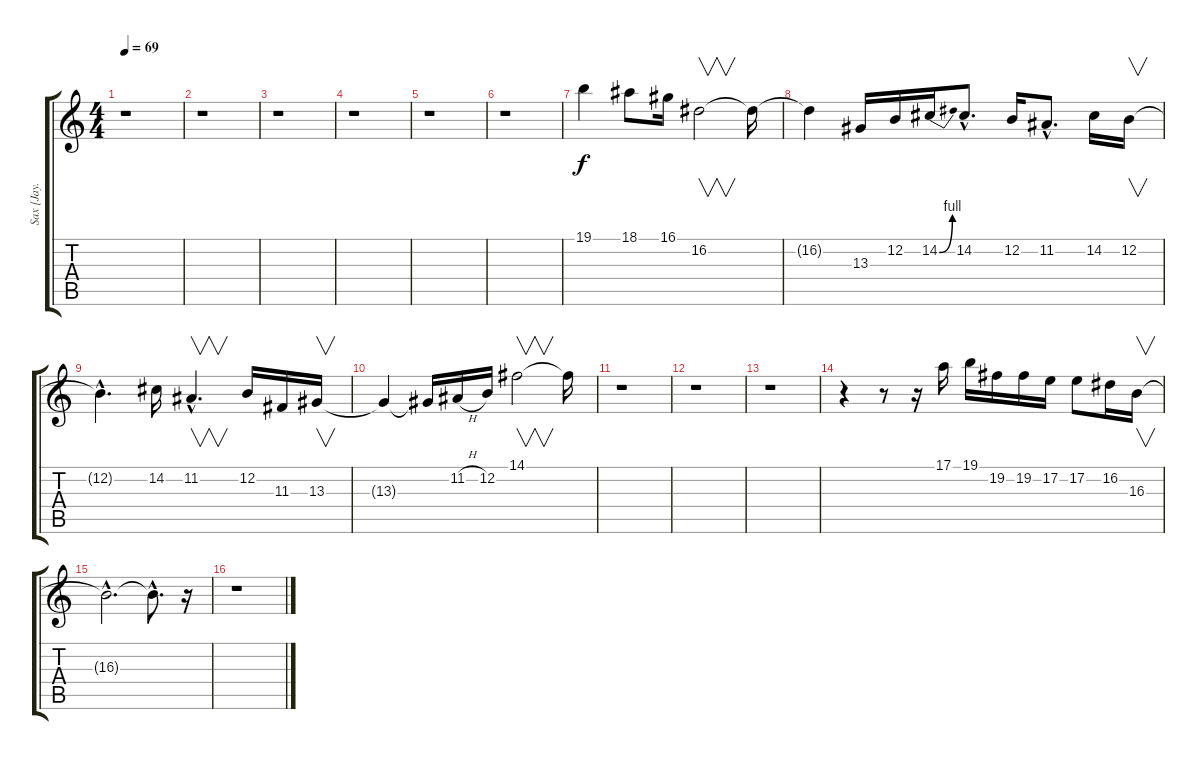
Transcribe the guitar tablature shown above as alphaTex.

\track ("Sax [Jay. Beckenstein]" "Sax [Jay. ") {instrument sopranosax}
\staff {score tabs}
\tuning (E4 B3 G3 D3 A2 E2) {hide}
\ts (4 4)
\tempo 69
\clef g2
\ks c
r.1{dy f} |
r.1 |
r.1 |
r.1 |
r.1 |
r.1 |
19.1.4 18.1.8 16.1.16 16.2.2{v} 16.2{t}.16 |
16.2{t}.4 13.3.16 12.2.16 14.2{be (bend 0 0 60 4)}.16 14.2{hac}.8{d} 12.2.16 11.2{hac}.8{d} 14.2.16 12.2.16{v} |
12.2{hac t}.4{d} 14.2.16 11.2{hac}.4{v d} 12.2.16 11.3.16 13.3.16{v} |
13.3{t}.4 13.3{t}.16 11.2{h}.16 12.2.16 14.1.2{v} 14.1{t}.16 |
r.1 |
r.1 |
r.1 |
r.4 r.8 r.16 17.1.16 19.1.16 19.2.16 19.2.16 17.2.16 17.2.8 16.2.16 16.3.16{v} |
16.3{hac t}.2{d} 16.3{hac t}.8{d} r.16 |
r.1
